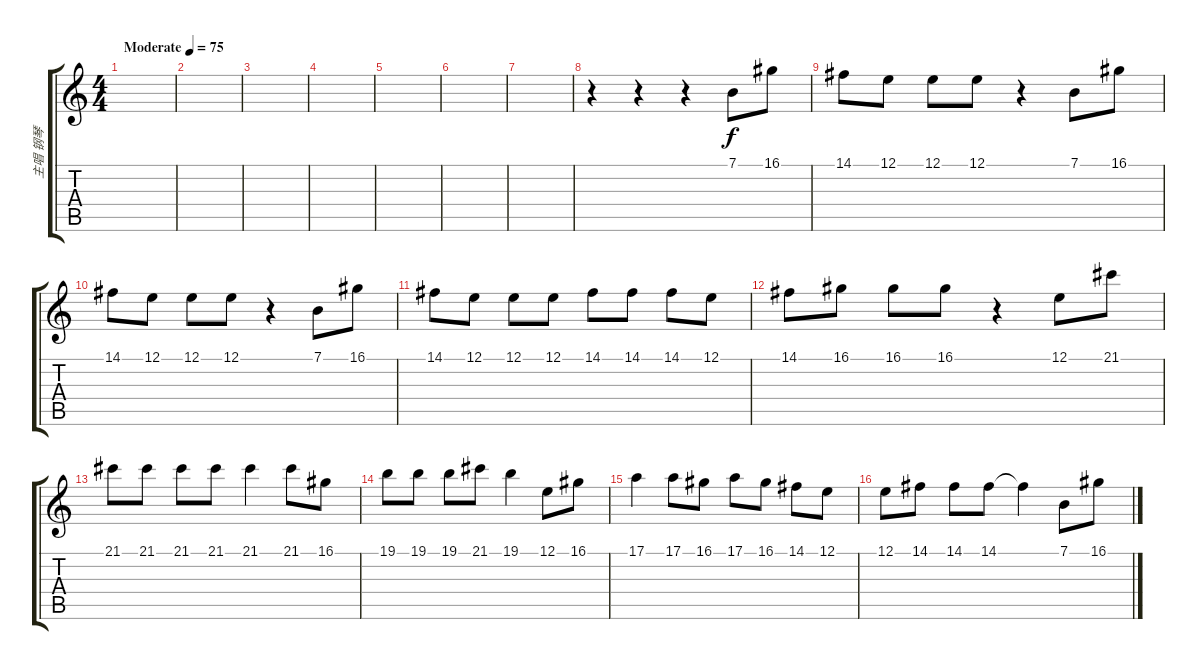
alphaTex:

\track ("主唱 钢琴" "主唱 钢琴") {instrument voiceoohs}
\staff {score tabs}
\tuning (E4 B3 G3 D3 A2 E2) {hide}
\ts (4 4)
\tempo (75 "Moderate")
\clef g2
\ks c
|
|
|
|
|
|
|
r.4 r.4 r.4 7.1.8 16.1.8 |
14.1.8 12.1.8 12.1.8 12.1.8 r.4 7.1.8 16.1.8{txt ""} |
14.1.8 12.1.8 12.1.8 12.1.8 r.4 7.1.8 16.1.8 |
14.1.8 12.1.8 12.1.8 12.1.8 14.1.8 14.1.8 14.1.8 12.1.8 |
14.1.8 16.1.8 16.1.8 16.1.8 r.4 12.1.8 21.1.8 |
21.1.8 21.1.8 21.1.8 21.1.8 21.1.4 21.1.8 16.1.8 |
19.1.8 19.1.8 19.1.8 21.1.8 19.1.4 12.1.8 16.1.8 |
17.1.4 17.1.8 16.1.8 17.1.8 16.1.8 14.1.8 12.1.8 |
12.1.8 14.1.8 14.1.8 14.1.8 14.1{t}.4 7.1.8 16.1.8
